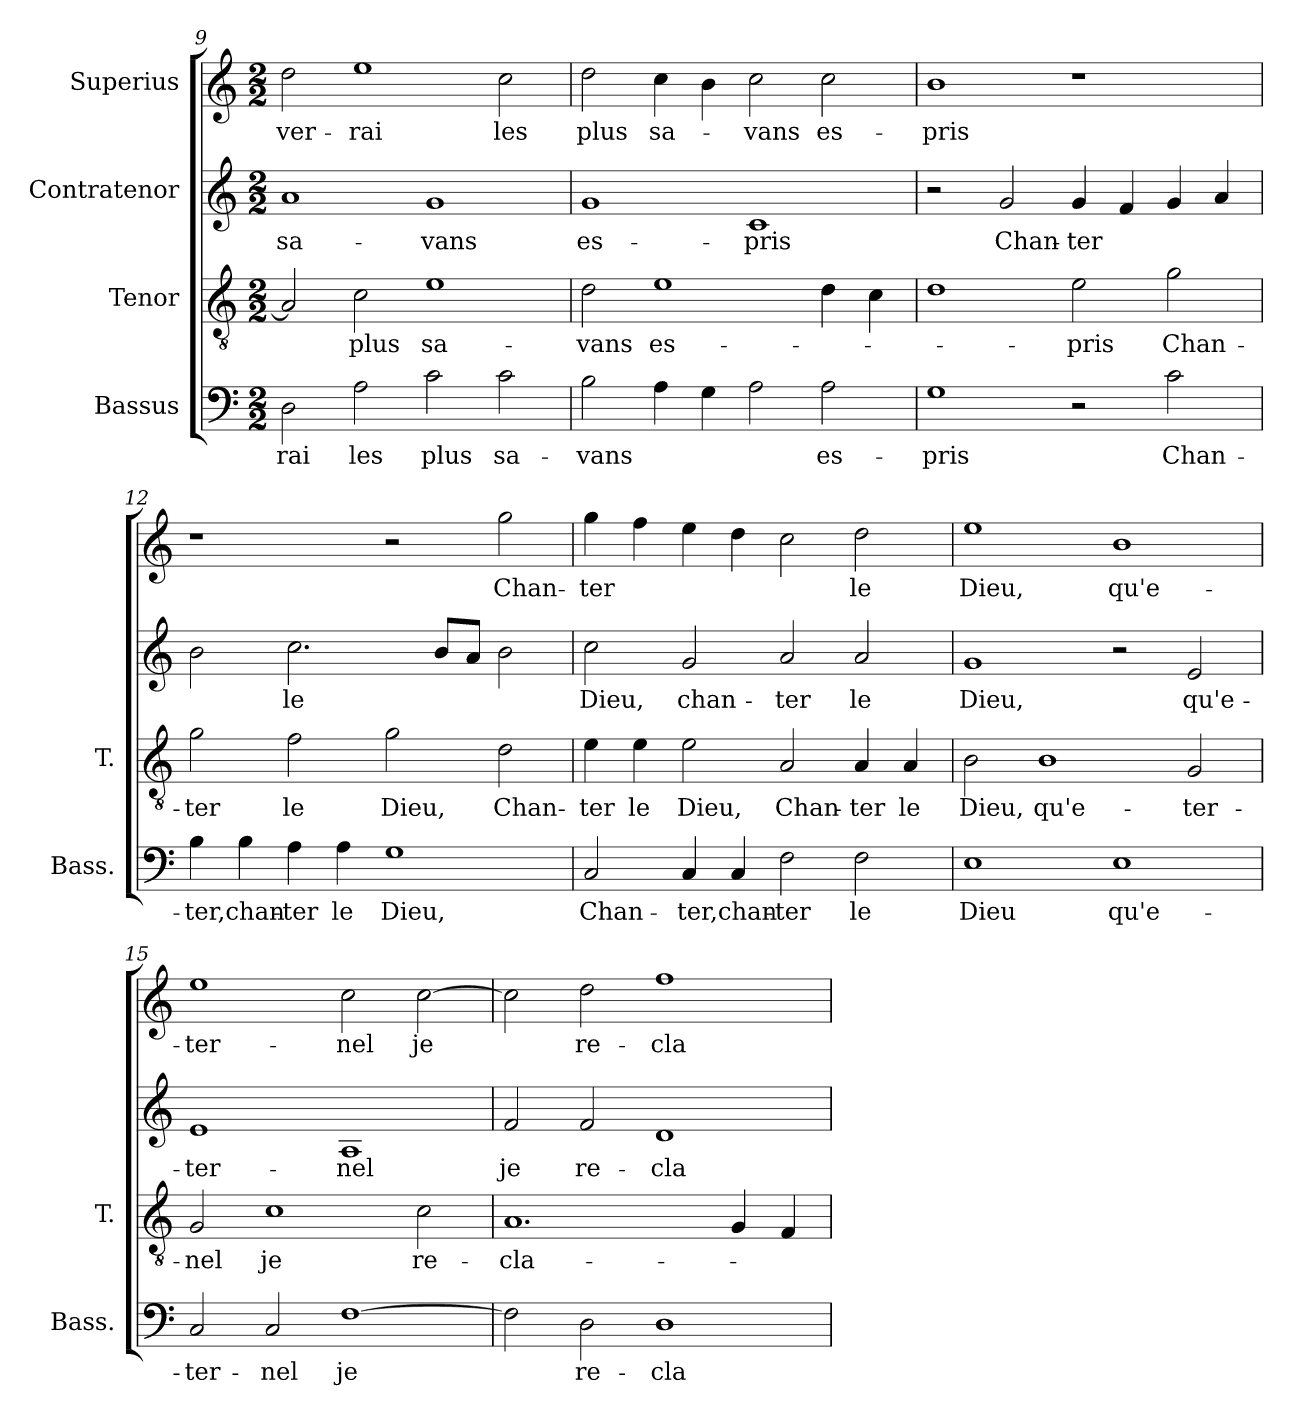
**kern	**text	**kern	**text	**kern	**text	**kern	**text
*part4	*part4	*part3	*part3	*part2	*part2	*part1	*part1
*staff4	*staff4	*staff3	*staff3	*staff2	*staff2	*staff1	*staff1
*I"Bassus	*	*I"Tenor	*	*I"Contratenor	*	*I"Superius	*
*I'Bass.	*	*I'T.	*	*	*	*	*
!!LO:LB:g=z
*clefF4	*	*clefGv2	*	*clefG2	*	*clefG2	*
*k[]	*	*k[]	*	*k[]	*	*k[]	*
*C:	*	*C:	*	*C:	*	*C:	*
*M2/2	*	*M2/2	*	*M2/2	*	*M2/2	*
=9	=9	=9	=9	=9	=9	=9	=9
2D\	-rai	2A/]	.	1a/	sa-	2dd\	ver-
2A\	les	2c\	plus	.	.	1ee\	-rai
2c\	plus	1e\	sa-	1g/	-vans	.	.
2c\	sa-	.	.	.	.	2cc\	les
=10	=10	=10	=10	=10	=10	=10	=10
2B\	-vans	2d\	-vans	1g/	es-	2dd\	plus
4A\	.	1e\	es-	.	.	4cc\	sa-
4G\	.	.	.	.	.	4b\	.
2A\	.	.	.	1c/	-pris	2cc\	-vans
2A\	es-	4d\	.	.	.	2cc\	es-
.	.	4c\	.	.	.	.	.
=11	=11	=11	=11	=11	=11	=11	=11
1G\	-pris	1d\	.	2r	.	1b\	-pris
.	.	.	.	2g/	Chan-	.	.
2r	.	2e\	-pris	4g/	-ter	1r	.
.	.	.	.	4f/	.	.	.
2c\	Chan-	2g\	Chan-	4g/	.	.	.
.	.	.	.	4a/	.	.	.
=12	=12	=12	=12	=12	=12	=12	=12
4B\	-ter,	2g\	-ter	2b\	.	1r	.
4B\	chan-	.	.	.	.	.	.
4A\	-ter	2f\	le	2.cc\	le	.	.
4A\	le	.	.	.	.	.	.
1G\	Dieu,	2g\	Dieu,	.	.	2r	.
.	.	.	.	8b/L	.	.	.
.	.	.	.	8a/J	.	.	.
.	.	2d\	Chan-	2b\	.	2gg\	Chan-
!!LO:PB:g=z
=13	=13	=13	=13	=13	=13	=13	=13
2C/	Chan-	4e\	-ter	2cc\	Dieu,	4gg\	-ter
.	.	4e\	le	.	.	4ff\	.
4C/	-ter,	2e\	Dieu,	2g/	chan-	4ee\	.
4C/	chan-	.	.	.	.	4dd\	.
2F\	-ter	2A/	Chan-	2a/	-ter	2cc\	.
2F\	le	4A/	-ter	2a/	le	2dd\	le
.	.	4A/	le	.	.	.	.
=14	=14	=14	=14	=14	=14	=14	=14
1E\	Dieu	2B\	Dieu,	1g/	Dieu,	1ee\	Dieu,
.	.	1B\	qu'e-	.	.	.	.
1E\	qu'e-	.	.	2r	.	1b\	qu'e-
.	.	2G/	-ter-	2e/	qu'e-	.	.
=15	=15	=15	=15	=15	=15	=15	=15
2C/	-ter-	2G/	-nel	1e/	-ter-	1ee\	-ter-
2C/	-nel	1c\	je	.	.	.	.
[1F\	je	.	.	1A/	-nel	2cc\	-nel
.	.	2c\	re-	.	.	[2cc\	je
=16	=16	=16	=16	=16	=16	=16	=16
2F\]	.	1.A/	-cla-	2f/	je	2cc\]	.
2D\	re-	.	.	2f/	re-	2dd\	re-
1D\	-cla-	.	.	1d/	-cla-	1ff\	-cla-
.	.	4G/	.	.	.	.	.
.	.	4F/	.	.	.	.	.
=	=	=	=	=	=	=	=
*-	*-	*-	*-	*-	*-	*-	*-
